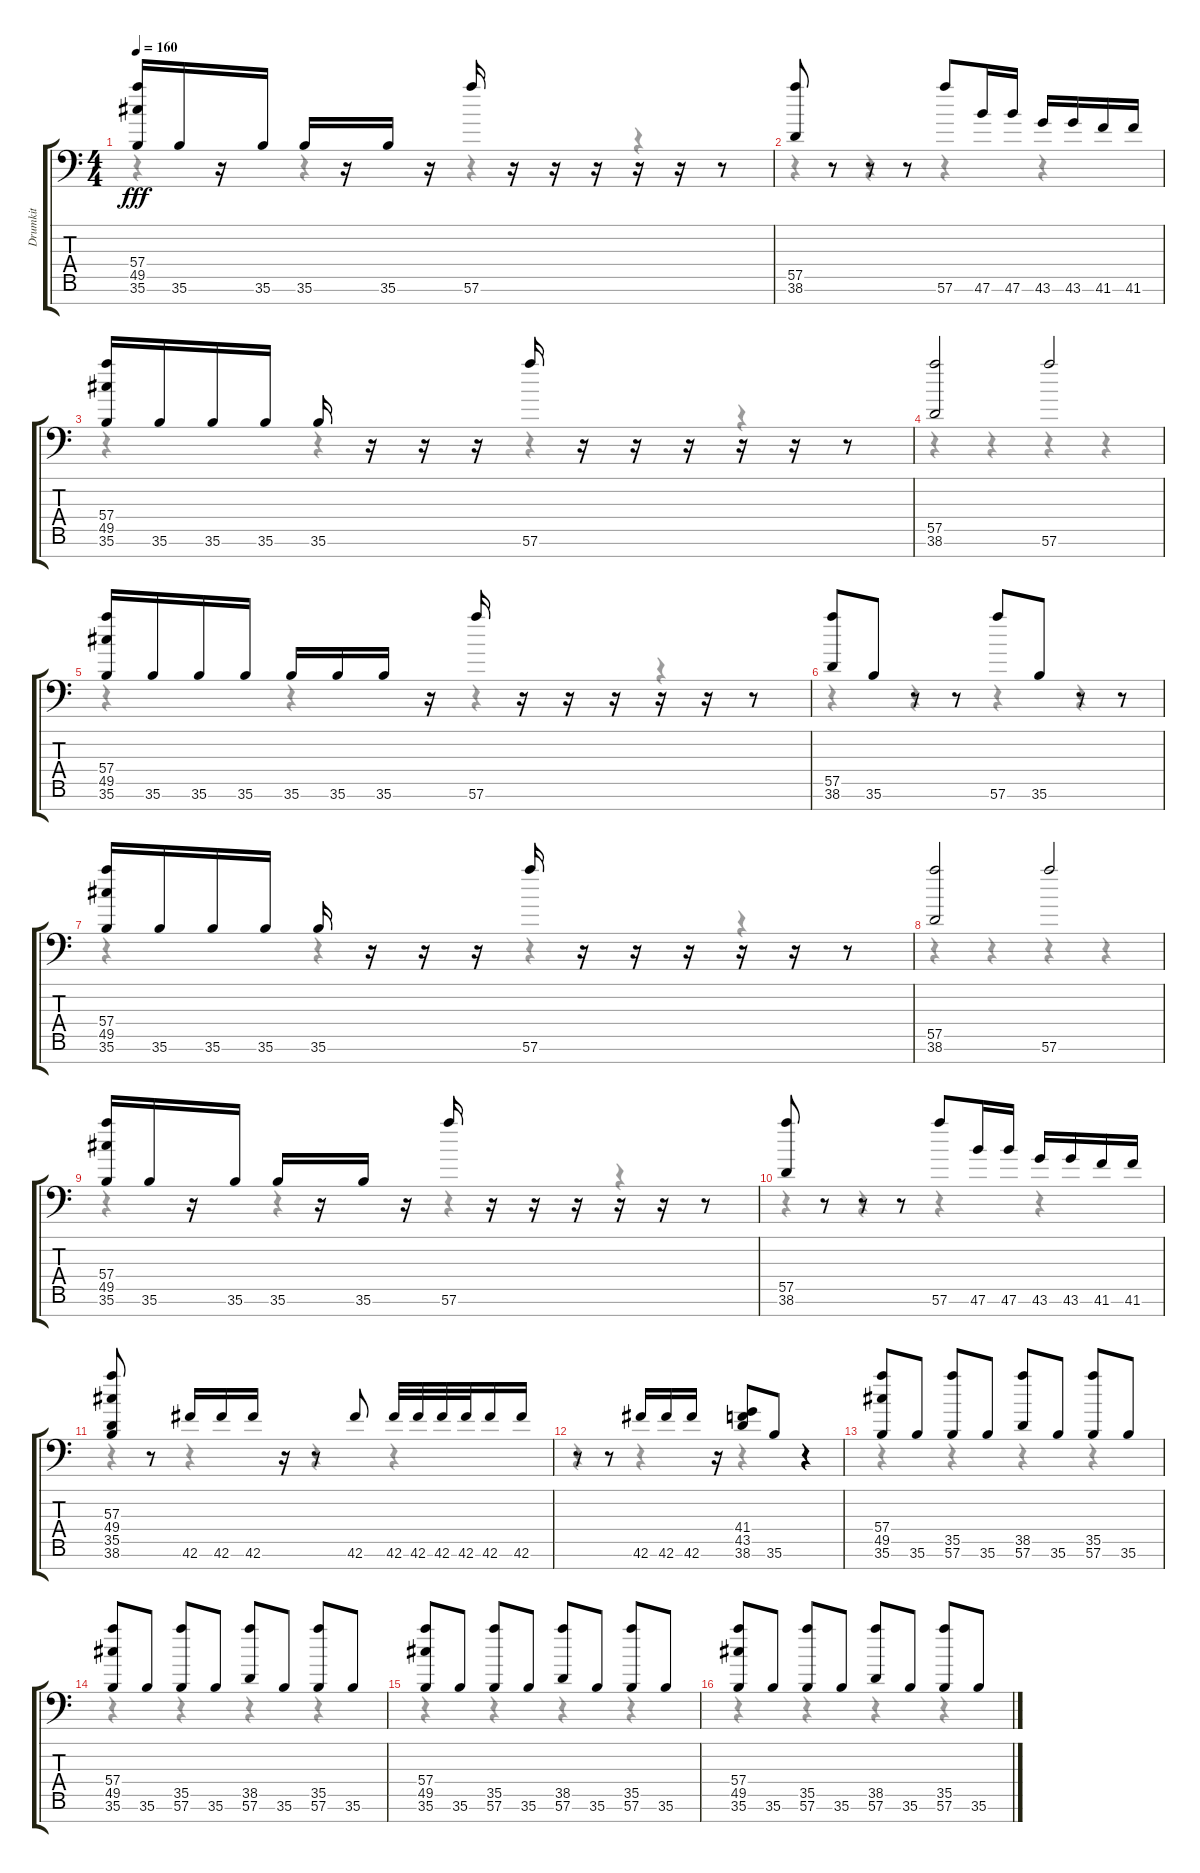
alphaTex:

\track ("Drumkit" "Drumkit") {instrument acousticgrandpiano}
\staff {score tabs}
\tuning (C-1 C-1 C-1 C-1 C-1 C-1 C-1) {hide}
\voice
\ts (4 4)
\tempo 160
\clef f4
\ks c
(57.4 49.5 35.6).16{dy fff} 35.6.16 r.16 35.6.16 35.6.16 r.16 35.6.16 r.16 57.6.16 r.16 r.16 r.16 r.16 r.16 r.8 |
(57.5 38.6).8 r.8 r.8 r.8 57.6.8 47.6.16 47.6.16 43.6.16 43.6.16 41.6.16 41.6.16 |
(57.4 49.5 35.6).16 35.6.16 35.6.16 35.6.16 35.6.16 r.16 r.16 r.16 57.6.16 r.16 r.16 r.16 r.16 r.16 r.8 |
(57.5 38.6).2 57.6.2 |
(57.4 49.5 35.6).16 35.6.16 35.6.16 35.6.16 35.6.16 35.6.16 35.6.16 r.16 57.6.16 r.16 r.16 r.16 r.16 r.16 r.8 |
(57.5 38.6).8 35.6.8 r.8 r.8 57.6.8 35.6.8 r.8 r.8 |
(57.4 49.5 35.6).16 35.6.16 35.6.16 35.6.16 35.6.16 r.16 r.16 r.16 57.6.16 r.16 r.16 r.16 r.16 r.16 r.8 |
(57.5 38.6).2 57.6.2 |
(57.4 49.5 35.6).16 35.6.16 r.16 35.6.16 35.6.16 r.16 35.6.16 r.16 57.6.16 r.16 r.16 r.16 r.16 r.16 r.8 |
(57.5 38.6).8 r.8 r.8 r.8 57.6.8 47.6.16 47.6.16 43.6.16 43.6.16 41.6.16 41.6.16 |
(57.3 49.4 35.5 38.6).8 r.8 42.6.16 42.6.16 42.6.16 r.16 r.8 42.6.8 42.6.32 42.6.32 42.6.32 42.6.32 42.6.16 42.6.16 |
r.8 r.8 42.6.16 42.6.16 42.6.16 r.16 (41.4 43.5 38.6).8 35.6.8 r.4 |
(57.4 49.5 35.6).8 35.6.8 (35.5 57.6).8 35.6.8 (38.5 57.6).8 35.6.8 (35.5 57.6).8 35.6.8 |
(57.4 49.5 35.6).8 35.6.8 (35.5 57.6).8 35.6.8 (38.5 57.6).8 35.6.8 (35.5 57.6).8 35.6.8 |
(57.4 49.5 35.6).8 35.6.8 (35.5 57.6).8 35.6.8 (38.5 57.6).8 35.6.8 (35.5 57.6).8 35.6.8 |
(57.4 49.5 35.6).8 35.6.8 (35.5 57.6).8 35.6.8 (38.5 57.6).8 35.6.8 (35.5 57.6).8 35.6.8
\voice
\clef f4
\ottava regular
\simile none
\ks c
r.4{dy f} r.4 r.4 r.4 |
r.4 r.4 r.4 r.4 |
r.4 r.4 r.4 r.4 |
r.4 r.4 r.4 r.4 |
r.4 r.4 r.4 r.4 |
r.4 r.4 r.4 r.4 |
r.4 r.4 r.4 r.4 |
r.4 r.4 r.4 r.4 |
r.4 r.4 r.4 r.4 |
r.4 r.4 r.4 r.4 |
r.4 r.4 r.4 r.4 |
r.4 r.4 r.4 r.4 |
r.4 r.4 r.4 r.4 |
r.4 r.4 r.4 r.4 |
r.4 r.4 r.4 r.4 |
r.4 r.4 r.4 r.4
